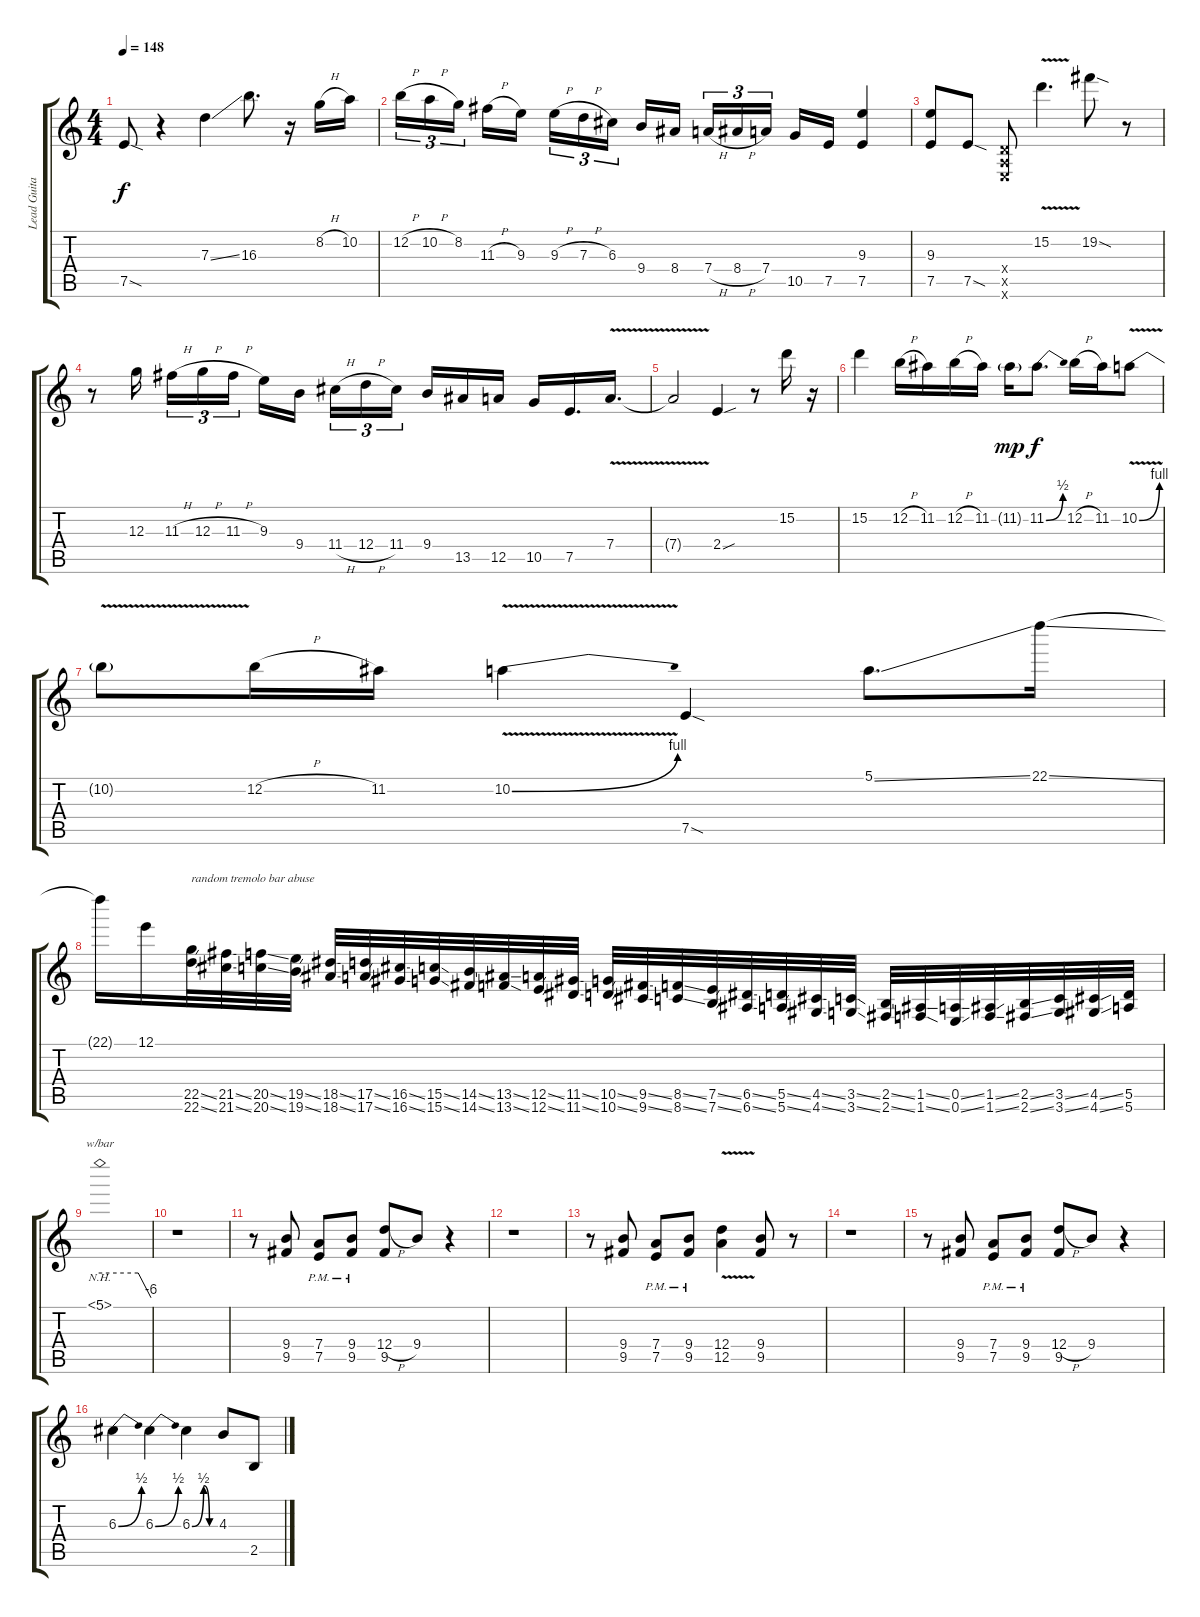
\track ("Lead Guitar 1" "Lead Guita") {instrument overdrivenguitar}
\staff {score tabs}
\tuning (E4 B3 G3 D3 A2 E2) {hide}
\ts (4 4)
\tempo 148
\clef g2
\ks c
7.5{sod}.8{dy f} r.4 7.3{ss}.4 16.3.8{d} r.16 8.2{h}.16 10.2.16 |
12.2{h}.16{tu (3 2)} 10.2{h}.16{tu (3 2)} 8.2.16{tu (3 2) beam splitsecondary} 11.3{h}.16 9.3.16 9.3{h}.16{tu (3 2)} 7.3{h}.16{tu (3 2)} 6.3.16{tu (3 2) beam splitsecondary} 9.4.16 8.4.16 7.4{h}.16{tu (3 2)} 8.4{h}.16{tu (3 2)} 7.4.16{tu (3 2) beam splitsecondary} 10.5.16 7.5.16 (9.3 7.5).4 |
(9.3 7.5).8 7.5{sod}.8 (0.4{x} 0.5{x} 0.6{x}).8 15.2{v}.4{d} 19.2{sod}.8 r.8 |
r.8 12.3.16{beam splitsecondary} 11.3{h}.16{tu (3 2)} 12.3{h}.16{tu (3 2)} 11.3{h}.16{tu (3 2) beam splitsecondary} 9.3.16 9.4.16{beam splitsecondary} 11.4{h}.16{tu (3 2)} 12.4{h}.16{tu (3 2)} 11.4.16{tu (3 2) beam splitsecondary} 9.4.16 13.5.16 12.5.16 10.5.16 7.5.16{d} 7.4{v}.16{d} |
7.4{t}.2 2.4{sou}.4 r.8 15.2.16 r.16 |
15.2.4 12.2{h}.16 11.2.16 12.2{h}.16 11.2.16 11.2{g}.16{dy mp} 11.2{be (bend 0 0 60 2)}.8{d dy f} 12.2{h}.16 11.2.16 10.2{be (bend 0 0 60 4) v}.8 |
10.2{t}.8 12.2{h}.16 11.2.16 10.2{be (bend 0 0 60 4) v}.4 7.5{sod}.4 5.1{ss}.8{d} 22.1{ss}.16 |
22.1{t}.16 12.1.16 (22.5{ss} 22.6{ss}).32{txt "random tremolo bar abuse"} (21.5{ss} 21.6{ss}).32 (20.5{ss} 20.6{ss}).32 (19.5{ss} 19.6{ss}).32 (18.5{ss} 18.6{ss}).32 (17.5{ss} 17.6{ss}).32 (16.5{ss} 16.6{ss}).32 (15.5{ss} 15.6{ss}).32 (14.5{ss} 14.6{ss}).32 (13.5{ss} 13.6{ss}).32 (12.5{ss} 12.6{ss}).32 (11.5{ss} 11.6{ss}).32 (10.5{ss} 10.6{ss}).32 (9.5{ss} 9.6{ss}).32 (8.5{ss} 8.6{ss}).32 (7.5{ss} 7.6{ss}).32 (6.5{ss} 6.6{ss}).32 (5.5{ss} 5.6{ss}).32 (4.5{ss} 4.6{ss}).32 (3.5{ss} 3.6{ss}).32 (2.5{ss} 2.6{ss}).32 (1.5{ss} 1.6{ss}).32 (0.5{ss} 0.6{ss}).32 (1.5{ss} 1.6{ss}).32 (2.5{ss} 2.6{ss}).32 (3.5{ss} 3.6{ss}).32 (4.5{ss} 4.6{ss}).32 (5.5 5.6).32 |
5.1{nh}.1{tbe (custom default 0 0 45 0 60 -24)} |
r.1 |
r.8 (9.4 9.5).8{volume 11} (7.4{pm} 7.5{pm}).8 (9.4{pm} 9.5{pm}).8 (12.4{h} 9.5).8 9.4.8 r.4 |
r.1 |
r.8 (9.4 9.5).8 (7.4{pm} 7.5{pm}).8 (9.4{pm} 9.5{pm}).8 (12.4{v} 12.5).4 (9.4 9.5).8 r.8 |
r.1 |
r.8 (9.4 9.5).8 (7.4{pm} 7.5{pm}).8 (9.4{pm} 9.5{pm}).8 (12.4{h} 9.5).8 9.4.8 r.4 |
6.3{be (bend 0 0 60 2)}.4 6.3{be (bend 0 0 60 2)}.4 6.3{be (custom 0 0 30 2 45 0 60 0)}.4 4.3.8 2.5.8
